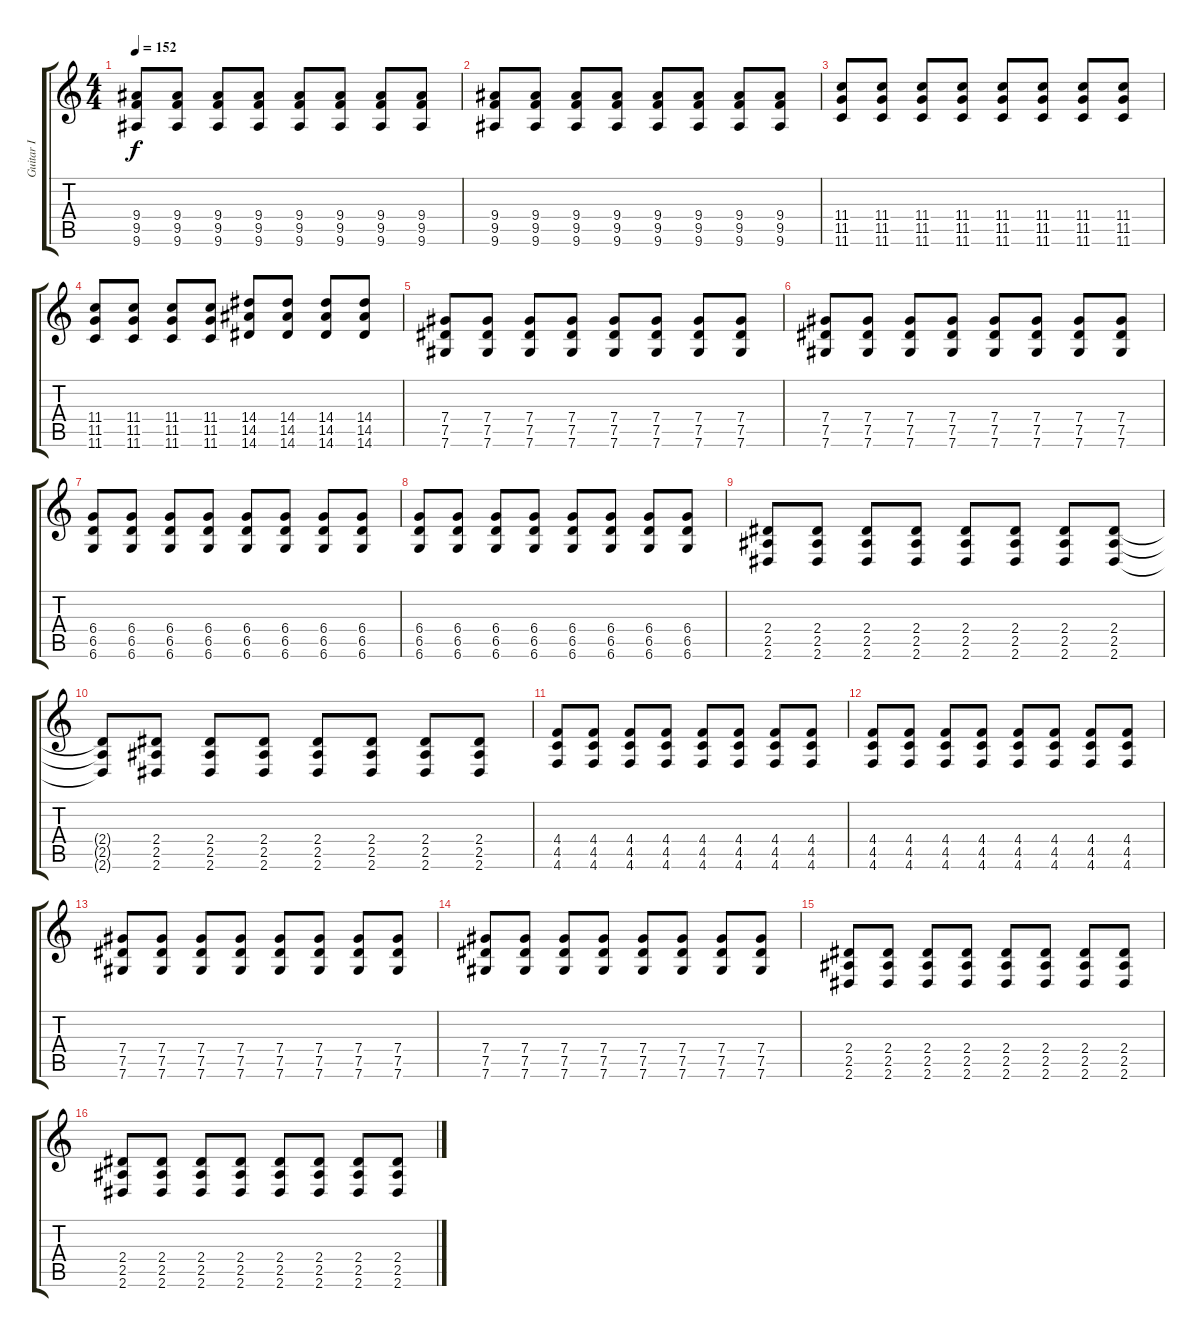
\track ("Guitar I" "Guitar I") {instrument distortionguitar}
\staff {score tabs}
\tuning (Eb4 Bb3 Gb3 Db3 Ab2 Db2) {hide}
\ts (4 4)
\tempo 152
\clef g2
\ks c
(9.4 9.5 9.6).8{dy f} (9.4 9.5 9.6).8 (9.4 9.5 9.6).8 (9.4 9.5 9.6).8 (9.4 9.5 9.6).8 (9.4 9.5 9.6).8 (9.4 9.5 9.6).8 (9.4 9.5 9.6).8 |
(9.4 9.5 9.6).8 (9.4 9.5 9.6).8 (9.4 9.5 9.6).8 (9.4 9.5 9.6).8 (9.4 9.5 9.6).8 (9.4 9.5 9.6).8 (9.4 9.5 9.6).8 (9.4 9.5 9.6).8 |
(11.4 11.5 11.6).8 (11.4 11.5 11.6).8 (11.4 11.5 11.6).8 (11.4 11.5 11.6).8 (11.4 11.5 11.6).8 (11.4 11.5 11.6).8 (11.4 11.5 11.6).8 (11.4 11.5 11.6).8 |
(11.4 11.5 11.6).8 (11.4 11.5 11.6).8 (11.4 11.5 11.6).8 (11.4 11.5 11.6).8 (14.4 14.5 14.6).8 (14.4 14.5 14.6).8 (14.4 14.5 14.6).8 (14.4 14.5 14.6).8 |
(7.4 7.5 7.6).8 (7.4 7.5 7.6).8 (7.4 7.5 7.6).8 (7.4 7.5 7.6).8 (7.4 7.5 7.6).8 (7.4 7.5 7.6).8 (7.4 7.5 7.6).8 (7.4 7.5 7.6).8 |
(7.4 7.5 7.6).8 (7.4 7.5 7.6).8 (7.4 7.5 7.6).8 (7.4 7.5 7.6).8 (7.4 7.5 7.6).8 (7.4 7.5 7.6).8 (7.4 7.5 7.6).8 (7.4 7.5 7.6).8 |
(6.4 6.5 6.6).8 (6.4 6.5 6.6).8 (6.4 6.5 6.6).8 (6.4 6.5 6.6).8 (6.4 6.5 6.6).8 (6.4 6.5 6.6).8 (6.4 6.5 6.6).8 (6.4 6.5 6.6).8 |
(6.4 6.5 6.6).8 (6.4 6.5 6.6).8 (6.4 6.5 6.6).8 (6.4 6.5 6.6).8 (6.4 6.5 6.6).8 (6.4 6.5 6.6).8 (6.4 6.5 6.6).8 (6.4 6.5 6.6).8 |
(2.4 2.5 2.6).8 (2.4 2.5 2.6).8 (2.4 2.5 2.6).8 (2.4 2.5 2.6).8 (2.4 2.5 2.6).8 (2.4 2.5 2.6).8 (2.4 2.5 2.6).8 (2.4 2.5 2.6).8 |
(2.4{t} 2.5{t} 2.6{t}).8 (2.4 2.5 2.6).8 (2.4 2.5 2.6).8 (2.4 2.5 2.6).8 (2.4 2.5 2.6).8 (2.4 2.5 2.6).8 (2.4 2.5 2.6).8 (2.4 2.5 2.6).8 |
(4.4 4.5 4.6).8 (4.4 4.5 4.6).8 (4.4 4.5 4.6).8 (4.4 4.5 4.6).8 (4.4 4.5 4.6).8 (4.4 4.5 4.6).8 (4.4 4.5 4.6).8 (4.4 4.5 4.6).8 |
(4.4 4.5 4.6).8 (4.4 4.5 4.6).8 (4.4 4.5 4.6).8 (4.4 4.5 4.6).8 (4.4 4.5 4.6).8 (4.4 4.5 4.6).8 (4.4 4.5 4.6).8 (4.4 4.5 4.6).8 |
(7.4 7.5 7.6).8 (7.4 7.5 7.6).8 (7.4 7.5 7.6).8 (7.4 7.5 7.6).8 (7.4 7.5 7.6).8 (7.4 7.5 7.6).8 (7.4 7.5 7.6).8 (7.4 7.5 7.6).8 |
(7.4 7.5 7.6).8 (7.4 7.5 7.6).8 (7.4 7.5 7.6).8 (7.4 7.5 7.6).8 (7.4 7.5 7.6).8 (7.4 7.5 7.6).8 (7.4 7.5 7.6).8 (7.4 7.5 7.6).8 |
(2.4 2.5 2.6).8 (2.4 2.5 2.6).8 (2.4 2.5 2.6).8 (2.4 2.5 2.6).8 (2.4 2.5 2.6).8 (2.4 2.5 2.6).8 (2.4 2.5 2.6).8 (2.4 2.5 2.6).8 |
(2.4 2.5 2.6).8 (2.4 2.5 2.6).8 (2.4 2.5 2.6).8 (2.4 2.5 2.6).8 (2.4 2.5 2.6).8 (2.4 2.5 2.6).8 (2.4 2.5 2.6).8 (2.4 2.5 2.6).8
